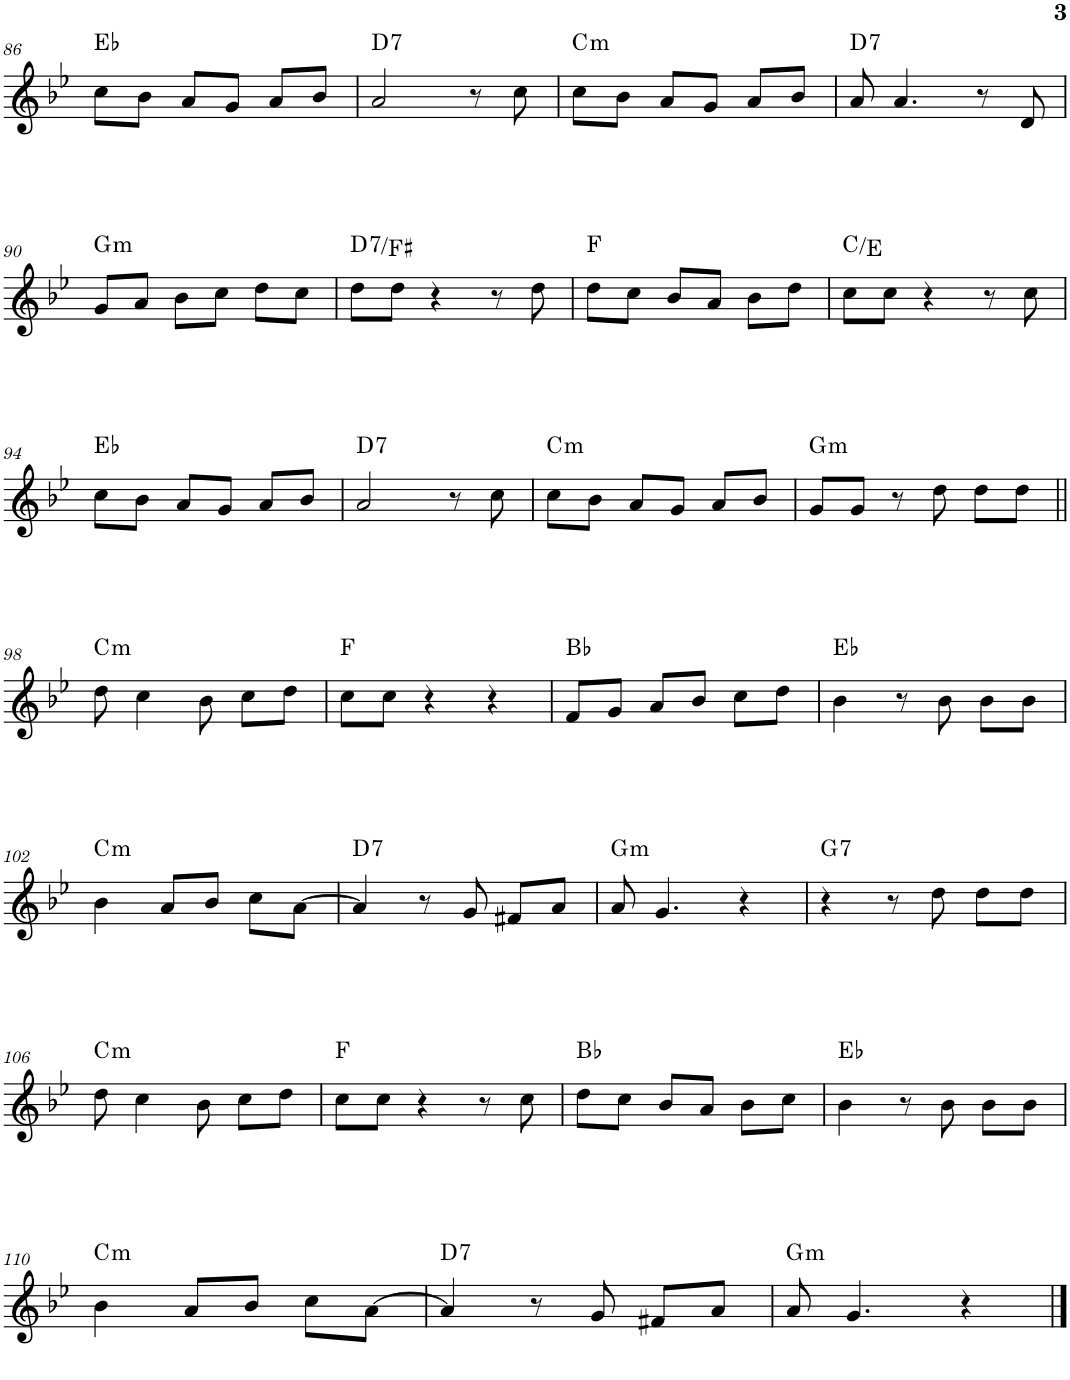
**kern	**harte
*part1	*part1
*staff1	*
*I"Piano	*
*I'Pno.	*
!!LO:PB:g=z
*clefG2	*
*k[b-e-]	*
*M3/4	*
=86	=86
8cc\L	Eb:maj
8b-\J	.
8a/L	.
8g/J	.
8a/L	.
8b-/J	.
=87	=87
!	!LO:H:kt=7
2a/	D:7
8r	.
8cc\	.
=88	=88
!	!LO:H:kt=m
8cc\L	C:min
8b-\J	.
8a/L	.
8g/J	.
8a/L	.
8b-/J	.
=89	=89
!	!LO:H:kt=7
8a/	D:7
4.a/	.
8r	.
8d/	.
!!LO:LB:g=z
=90	=90
!	!LO:H:kt=m
8g/L	G:min
8a/J	.
8b-\L	.
8cc\J	.
8dd\L	.
8cc\J	.
=91	=91
!	!LO:H:kt=7
8dd\L	D:7/3
8dd\J	.
4r	.
8r	.
8dd\	.
=92	=92
8dd\L	F:maj
8cc\J	.
8b-/L	.
8a/J	.
8b-\L	.
8dd\J	.
=93	=93
8cc\L	C:maj/3
8cc\J	.
4r	.
8r	.
8cc\	.
!!LO:LB:g=z
=94	=94
8cc\L	Eb:maj
8b-\J	.
8a/L	.
8g/J	.
8a/L	.
8b-/J	.
=95	=95
!	!LO:H:kt=7
2a/	D:7
8r	.
8cc\	.
=96	=96
!	!LO:H:kt=m
8cc\L	C:min
8b-\J	.
8a/L	.
8g/J	.
8a/L	.
8b-/J	.
=97	=97
!	!LO:H:kt=m
8g/L	G:min
8g/J	.
8r	.
8dd\	.
8dd\L	.
8dd\J	.
!!LO:LB:g=z
=98||	=98||
!	!LO:H:kt=m
8dd\	C:min
4cc\	.
8b-\	.
8cc\L	.
8dd\J	.
=99	=99
8cc\L	F:maj
8cc\J	.
4r	.
4r	.
=100	=100
8f/L	Bb:maj
8g/J	.
8a/L	.
8b-/J	.
8cc\L	.
8dd\J	.
=101	=101
4b-\	Eb:maj
8r	.
8b-\	.
8b-\L	.
8b-\J	.
!!LO:LB:g=z
=102	=102
!	!LO:H:kt=m
4b-\	C:min
8a/L	.
8b-/J	.
8cc\L	.
[8a\J	.
=103	=103
!	!LO:H:kt=7
4a/]	D:7
8r	.
8g/	.
8f#X/L	.
8a/J	.
=104	=104
!	!LO:H:kt=m
8a/	G:min
4.g/	.
4r	.
=105	=105
!	!LO:H:kt=7
4r	G:7
8r	.
8dd\	.
8dd\L	.
8dd\J	.
!!LO:LB:g=z
=106	=106
!	!LO:H:kt=m
8dd\	C:min
4cc\	.
8b-\	.
8cc\L	.
8dd\J	.
=107	=107
8cc\L	F:maj
8cc\J	.
4r	.
8r	.
8cc\	.
=108	=108
8dd\L	Bb:maj
8cc\J	.
8b-/L	.
8a/J	.
8b-\L	.
8cc\J	.
=109	=109
4b-\	Eb:maj
8r	.
8b-\	.
8b-\L	.
8b-\J	.
!!LO:LB:g=z
=110	=110
!	!LO:H:kt=m
4b-\	C:min
8a/L	.
8b-/J	.
8cc\L	.
[8a\J	.
=111	=111
!	!LO:H:kt=7
4a/]	D:7
8r	.
8g/	.
8f#X/L	.
8a/J	.
=112	=112
!	!LO:H:kt=m
8a/	G:min
4.g/	.
4r	.
==	==
*-	*-
